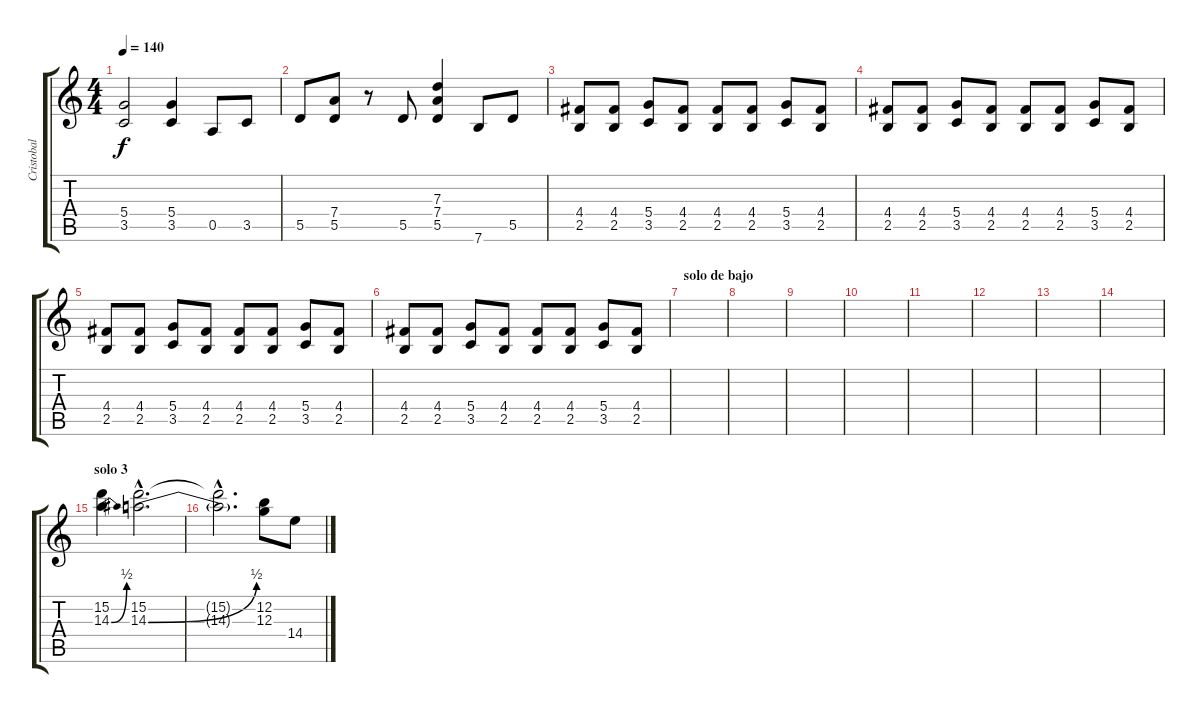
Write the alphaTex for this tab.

\track ("Cristobal Arriagada" "Cristobal ") {instrument distortionguitar}
\staff {score tabs}
\tuning (E4 B3 G3 D3 A2 E2) {hide}
\ts (4 4)
\tempo 140
\clef g2
\ks c
(5.4 3.5).2{dy f} (5.4 3.5).4 0.5.8 3.5.8 |
5.5.8 (7.4 5.5).8 r.8 5.5.8 (7.3 7.4 5.5).4 7.6.8 5.5.8 |
(4.4 2.5).8 (4.4 2.5).8 (5.4 3.5).8 (4.4 2.5).8 (4.4 2.5).8 (4.4 2.5).8 (5.4 3.5).8 (4.4 2.5).8 |
(4.4 2.5).8 (4.4 2.5).8 (5.4 3.5).8 (4.4 2.5).8 (4.4 2.5).8 (4.4 2.5).8 (5.4 3.5).8 (4.4 2.5).8 |
(4.4 2.5).8 (4.4 2.5).8 (5.4 3.5).8 (4.4 2.5).8 (4.4 2.5).8 (4.4 2.5).8 (5.4 3.5).8 (4.4 2.5).8 |
(4.4 2.5).8 (4.4 2.5).8 (5.4 3.5).8 (4.4 2.5).8 (4.4 2.5).8 (4.4 2.5).8 (5.4 3.5).8 (4.4 2.5).8 |
\section ("" "solo de bajo")
|
|
|
|
|
|
|
|
\section ("" "solo 3")
(15.2 14.3{be (bend 0 0 60 2)}).4 (15.2{hac} 14.3{be (bend 0 0 60 2) hac}).2{d} |
(15.2{hac t} 14.3{hac t}).2{d} (12.2 12.3).8 14.4.8
